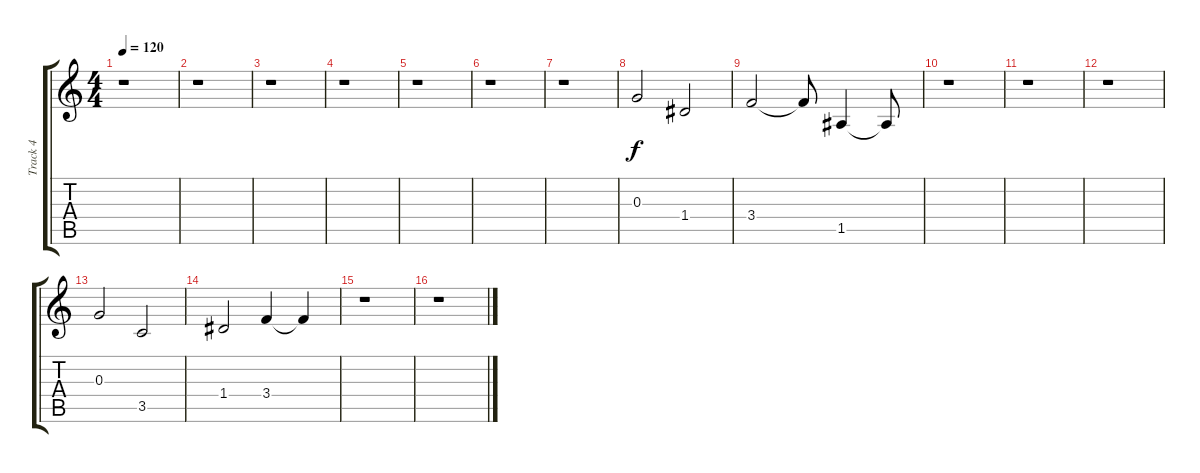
\track ("Track 4" "Track 4") {instrument distortionguitar}
\staff {score tabs}
\tuning (E4 B3 G3 D3 A2 E2) {hide}
\ts (4 4)
\tempo 120
\clef g2
\ks c
r.1{dy f} |
r.1 |
r.1 |
r.1 |
r.1 |
r.1 |
r.1 |
0.3.2 1.4.2 |
3.4.2 3.4{t}.8 1.5.4 1.5{t}.8 |
r.1 |
r.1 |
r.1 |
0.3.2 3.5.2 |
1.4.2 3.4.4 3.4{t}.4 |
r.1 |
r.1
